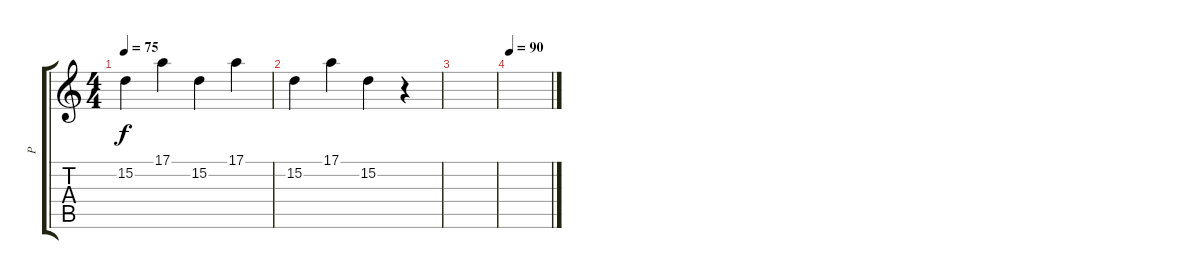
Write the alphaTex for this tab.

\track ("P" "P") {instrument brightacousticpiano}
\staff {score tabs}
\tuning (E4 B3 G3 D3 A2 E2) {hide}
\ts (4 4)
\tempo 75
\clef g2
\ks c
15.2.4{dy f} 17.1.4 15.2.4 17.1.4 |
15.2.4 17.1.4 15.2.4 r.4 |
|
\tempo 90
